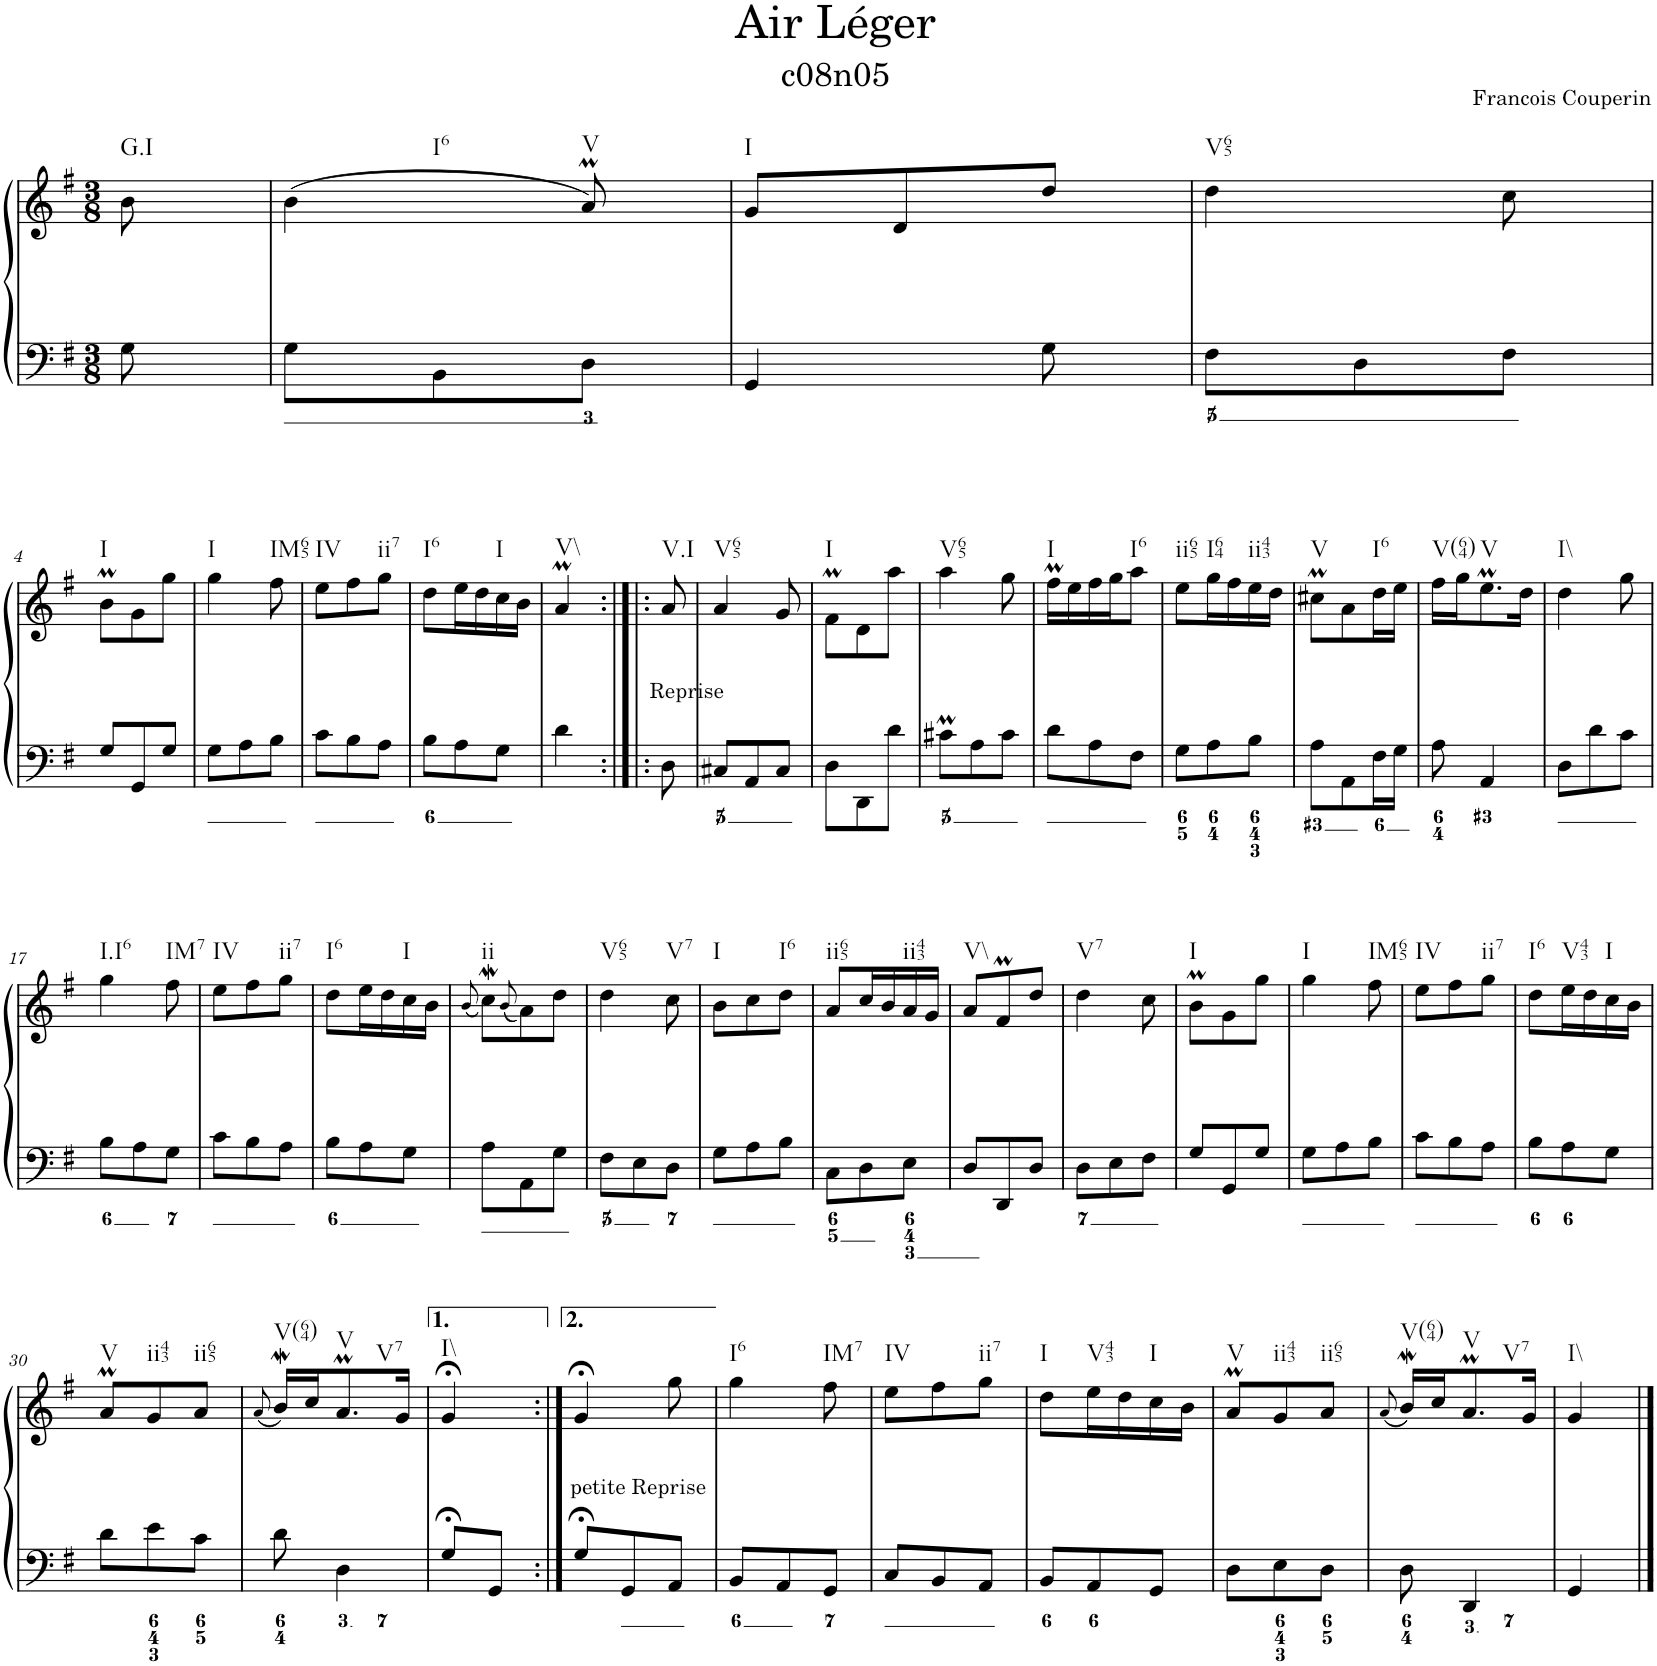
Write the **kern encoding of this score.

**kern	**kern
*part1	*part1
*staff2	*staff1
*I"Piano	*
*I'Pno.	*
*clefF4	*clefG2
*k[f#]	*k[f#]
*M3/8	*M3/8
=	=
!	!LO:TX:b:t=G.I
8G\	8b\
=1	=1
!	!LO:TX:b:t=I6
8G\L	(4b\
8BB\	.
!	!LO:TX:b:t=V
8D\J	8aM/)
=2	=2
!	!LO:TX:b:t=I
4GG/	8g/L
.	8d/
8G\	8dd/J
=3	=3
!	!LO:TX:b:t=V65
8F#\L	4dd\
8D\	.
8F#\J	8cc\
!!LO:LB:g=z
=4	=4
!	!LO:TX:b:t=I
8G/L	8bm\L
8GG/	8g\
8G/J	8gg\J
=5	=5
!	!LO:TX:b:t=I
8G\L	4gg\
8A\	.
!	!LO:TX:b:t=IM65
8B\J	8ff#\
=6	=6
!	!LO:TX:b:t=IV
8c\L	8ee\L
8B\	8ff#\
!	!LO:TX:b:t=ii7
8A\J	8gg\J
=7	=7
!	!LO:TX:b:t=I6
8B\L	8dd\L
8A\	16ee\L
.	16dd\
!	!LO:TX:b:t=I
8G\J	16cc\
.	16b\JJ
=8	=8
!	!LO:TX:b:t=V\\
4d\	4aM/
=8X1:|!|:	=8X1:|!|:
!	!LO:TX:b:t=V.I
!LO:TX:a:t=Reprise	!
8D\	8a/
=9	=9
!	!LO:TX:b:t=V65
8C#X/L	4a/
8AA/	.
8C#/J	8g/
=10	=10
!	!LO:TX:b:t=I
8D\L	8f#m\L
8DD\	8d\
8d\J	8aa\J
=11	=11
!	!LO:TX:b:t=V65
8c#Xm\L	4aa\
8A\	.
8c#\J	8gg\
=12	=12
!	!LO:TX:b:t=I
8d\L	16ff#m\LL
.	16ee\
8A\	16ff#\
.	16gg\J
!	!LO:TX:b:t=I6
8F#\J	8aa\J
=13	=13
!	!LO:TX:b:t=ii65
8G\L	8ee\L
!	!LO:TX:b:t=I64
8A\	16gg\L
.	16ff#\
!	!LO:TX:b:t=ii43
8B\J	16ee\
.	16dd\JJ
=14	=14
!	!LO:TX:b:t=V
8A\L	8cc#Xm\L
8AA\	8a\
!	!LO:TX:b:t=I6
16F#\L	16dd\L
16G\JJ	16ee\JJ
=15	=15
!	!LO:TX:b:t=V(64)
8A\	16ff#\LL
.	16gg\J
!	!LO:TX:b:t=V
4AA/	8.eeM\
.	16dd\Jk
=16	=16
!	!LO:TX:b:t=I\\
8D\L	4dd\
8d\	.
8c\J	8gg\
!!LO:LB:g=z
=17	=17
!	!LO:TX:b:t=I.I6
8B\L	4gg\
8A\	.
!	!LO:TX:b:t=IM7
8G\J	8ff#\
=18	=18
!	!LO:TX:b:t=IV
8c\L	8ee\L
8B\	8ff#\
!	!LO:TX:b:t=ii7
8A\J	8gg\J
=19	=19
!	!LO:TX:b:t=I6
8B\L	8dd\L
8A\	16ee\L
.	16dd\
!	!LO:TX:b:t=I
8G\J	16cc\
.	16b\JJ
=20	=20
.	(8qb/
!	!LO:TX:b:t=ii
8A\L	8ccw\L)
.	(8qb/
8AA\	8a\)
8G\J	8dd\J
=21	=21
!	!LO:TX:b:t=V65
8F#\L	4dd\
8E\	.
!	!LO:TX:b:t=V7
8D\J	8cc\
=22	=22
!	!LO:TX:b:t=I
8G\L	8b\L
8A\	8cc\
!	!LO:TX:b:t=I6
8B\J	8dd\J
=23	=23
!	!LO:TX:b:t=ii65
8C\L	8a/L
8D\	16cc/L
.	16b/
!	!LO:TX:b:t=ii43
8E\J	16a/
.	16g/JJ
=24	=24
!	!LO:TX:b:t=V\\
8D/L	8a/L
8DD/	8f#m/
8D/J	8dd/J
=25	=25
!	!LO:TX:b:t=V7
8D\L	4dd\
8E\	.
8F#\J	8cc\
=26	=26
!	!LO:TX:b:t=I
8G/L	8bm\L
8GG/	8g\
8G/J	8gg\J
=27	=27
!	!LO:TX:b:t=I
8G\L	4gg\
8A\	.
!	!LO:TX:b:t=IM65
8B\J	8ff#\
=28	=28
!	!LO:TX:b:t=IV
8c\L	8ee\L
8B\	8ff#\
!	!LO:TX:b:t=ii7
8A\J	8gg\J
=29	=29
!	!LO:TX:b:t=I6
8B\L	8dd\L
!	!LO:TX:b:t=V43
8A\	16ee\L
.	16dd\
!	!LO:TX:b:t=I
8G\J	16cc\
.	16b\JJ
!!LO:LB:g=z
=30	=30
!	!LO:TX:b:t=V
8d\L	8aM/L
!	!LO:TX:b:t=ii43
8e\	8g/
!	!LO:TX:b:t=ii65
8c\J	8a/J
=31	=31
.	(8qa/
!	!LO:TX:b:t=V(64)
8d\	16bW/LL)
.	16cc/J
!	!LO:TX:b:t=V
!	!LO:TX:b:t=V7
4D\	8.aM/
.	16g/Jk
=32	=32
!	!LO:TX:b:t=I\\
8G;</L	4g;</
8GG/J	.
=32X2:|!	=32X2:|!
!LO:TX:a:t=petite Reprise	!
8G;</L	4g;</
8GG/	.
8AA/J	8gg\
=33	=33
!	!LO:TX:b:t=I6
8BB/L	4gg\
8AA/	.
!	!LO:TX:b:t=IM7
8GG/J	8ff#\
=34	=34
!	!LO:TX:b:t=IV
8C/L	8ee\L
8BB/	8ff#\
!	!LO:TX:b:t=ii7
8AA/J	8gg\J
=35	=35
!	!LO:TX:b:t=I
8BB/L	8dd\L
!	!LO:TX:b:t=V43
8AA/	16ee\L
.	16dd\
!	!LO:TX:b:t=I
8GG/J	16cc\
.	16b\JJ
=36	=36
!	!LO:TX:b:t=V
8D\L	8aM/L
!	!LO:TX:b:t=ii43
8E\	8g/
!	!LO:TX:b:t=ii65
8D\J	8a/J
=37	=37
.	(8qa/
!	!LO:TX:b:t=V(64)
8D\	16bW/LL)
.	16cc/J
!	!LO:TX:b:t=V
!	!LO:TX:b:t=V7
4DD/	8.aM/
.	16g/Jk
=38	=38
!	!LO:TX:b:t=I\\
4GG/	4g/
==	==
*-	*-
